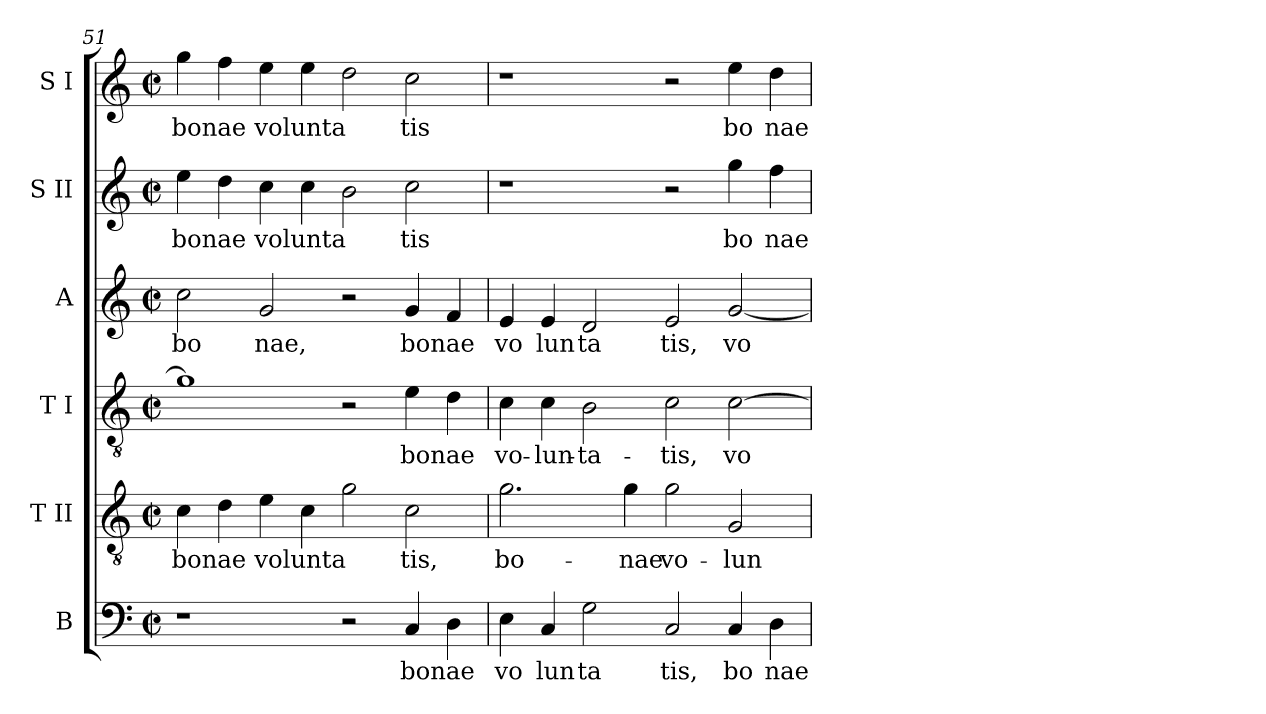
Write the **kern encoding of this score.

**kern	**text	**kern	**text	**kern	**text	**kern	**text	**kern	**text	**kern	**text
*part6	*part6	*part5	*part5	*part4	*part4	*part3	*part3	*part2	*part2	*part1	*part1
*staff6	*staff6	*staff5	*staff5	*staff4	*staff4	*staff3	*staff3	*staff2	*staff2	*staff1	*staff1
*I"B	*	*I"T II	*	*I"T I	*	*I"A	*	*I"S II	*	*I"S I	*
*I'B	*	*I'T II	*	*I'T I	*	*I'A	*	*I'S II	*	*I'S I	*
*clefF4	*	*clefGv2	*	*clefGv2	*	*clefG2	*	*clefG2	*	*clefG2	*
*k[]	*	*k[]	*	*k[]	*	*k[]	*	*k[]	*	*k[]	*
*C:	*	*C:	*	*C:	*	*C:	*	*C:	*	*C:	*
*M2/2	*	*M2/2	*	*M2/2	*	*M2/2	*	*M2/2	*	*M2/2	*
*met(c|)	*	*met(c|)	*	*met(c|)	*	*met(c|)	*	*met(c|)	*	*met(c|)	*
=51	=51	=51	=51	=51	=51	=51	=51	=51	=51	=51	=51
!	!	!	!LO:LY:b:cj	!	!LO:LY:b:cj	!	!LO:LY:b:cj	!	!LO:LY:b:cj	!	!LO:LY:b:cj
1r	.	4c\	bonae	1g]	.	2cc\	bo	4ee\	bonae	4gg\	bonae
!	!	!	!LO:LY:b:cj	!	!	!	!	!	!LO:LY:b:cj	!	!LO:LY:b:cj
.	.	4d\	.	.	.	.	.	4dd\	.	4ff\	.
!	!	!	!LO:LY:b:cj	!	!	!	!LO:LY:b:cj	!	!LO:LY:b:cj	!	!LO:LY:b:cj
.	.	4e\	volunta-	.	.	2g/	nae,	4cc\	volunta	4ee\	volunta
!	!	!	!LO:LY:b:cj	!	!	!	!	!	!LO:LY:b:cj	!	!LO:LY:b:cj
.	.	4c\	--	.	.	.	.	4cc\	.	4ee\	.
!	!	!	!LO:LY:b:cj	!	!	!	!	!	!LO:LY:b:cj	!	!LO:LY:b:cj
2r	.	2g\	--	2r	.	2r	.	2b\	.	2dd\	.
!	!LO:LY:b:cj	!	!LO:LY:b:cj	!	!LO:LY:b:cj	!	!LO:LY:b:cj	!	!LO:LY:b:cj	!	!LO:LY:b:cj
4C/	bonae	2c\	-tis,	4e\	bonae	4g/	bonae	2cc\	tis	2cc\	tis
!	!LO:LY:b:cj	!	!	!	!LO:LY:b:cj	!	!LO:LY:b:cj	!	!	!	!
4D\	.	.	.	4d\	.	4f/	.	.	.	.	.
!!LO:LB:g=z
=52	=52	=52	=52	=52	=52	=52	=52	=52	=52	=52	=52
!	!LO:LY:b:cj	!	!LO:LY:b:cj	!	!LO:LY:b:cj	!	!LO:LY:b:cj	!	!	!	!
4E\	vo	2.g\	bo-	4c\	vo-	4e/	vo	1r	.	1r	.
!	!LO:LY:b:cj	!	!	!	!LO:LY:b:cj	!	!LO:LY:b:cj	!	!	!	!
4C/	lun	.	.	4c\	-lun-	4e/	lun	.	.	.	.
!	!LO:LY:b:cj	!	!	!	!LO:LY:b:cj	!	!LO:LY:b:cj	!	!	!	!
2G\	ta	.	.	2B\	-ta-	2d/	ta	.	.	.	.
!	!	!	!LO:LY:b:cj	!	!	!	!	!	!	!	!
.	.	4g\	-nae	.	.	.	.	.	.	.	.
!	!LO:LY:b:cj	!	!LO:LY:b:cj	!	!LO:LY:b:cj	!	!LO:LY:b:cj	!	!	!	!
2C/	tis,	2g\	vo-	2c\	-tis,	2e/	tis,	2r	.	2r	.
!	!LO:LY:b:cj	!	!LO:LY:b:cj	!	!LO:LY:b:cj	!	!LO:LY:b:cj	!	!LO:LY:b:cj	!	!LO:LY:b:cj
4C/	bo	2G/	-lun-	[>2c\	vo-	[<2g/	vo	4gg\	bo	4ee\	bo
!	!LO:LY:b:cj	!	!	!	!	!	!	!	!LO:LY:b:cj	!	!LO:LY:b:cj
4D\	nae	.	.	.	.	.	.	4ff\	nae	4dd\	nae
=	=	=	=	=	=	=	=	=	=	=	=
*-	*-	*-	*-	*-	*-	*-	*-	*-	*-	*-	*-
